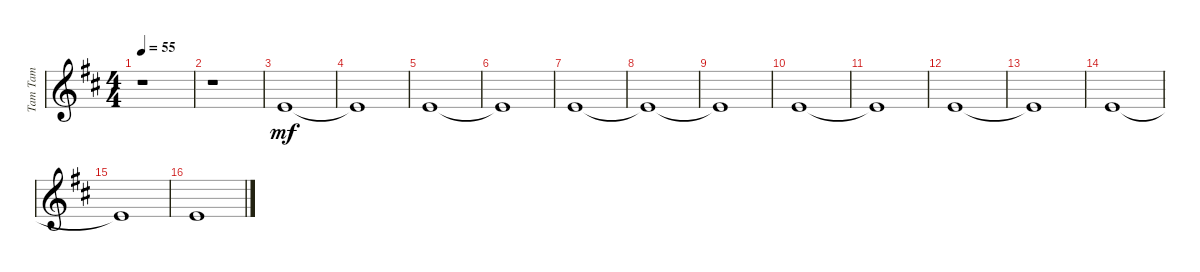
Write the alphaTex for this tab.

\track ("Tam Tam" "Tam Tam") {instrument vibraphone}
\staff {score}
\tuning (E4 B3 G3 D3 A2 E2 B1) {hide}
\ts (4 4)
\tempo 55
\clef g2
\ks d
r.1{dy mf} |
r.1 |
0.1.1 |
0.1{t}.1 |
0.1.1 |
0.1{t}.1 |
0.1.1 |
0.1{t}.1 |
0.1{t}.1 |
0.1.1 |
0.1{t}.1 |
0.1.1 |
0.1{t}.1 |
0.1.1 |
0.1{t}.1 |
0.1.1
